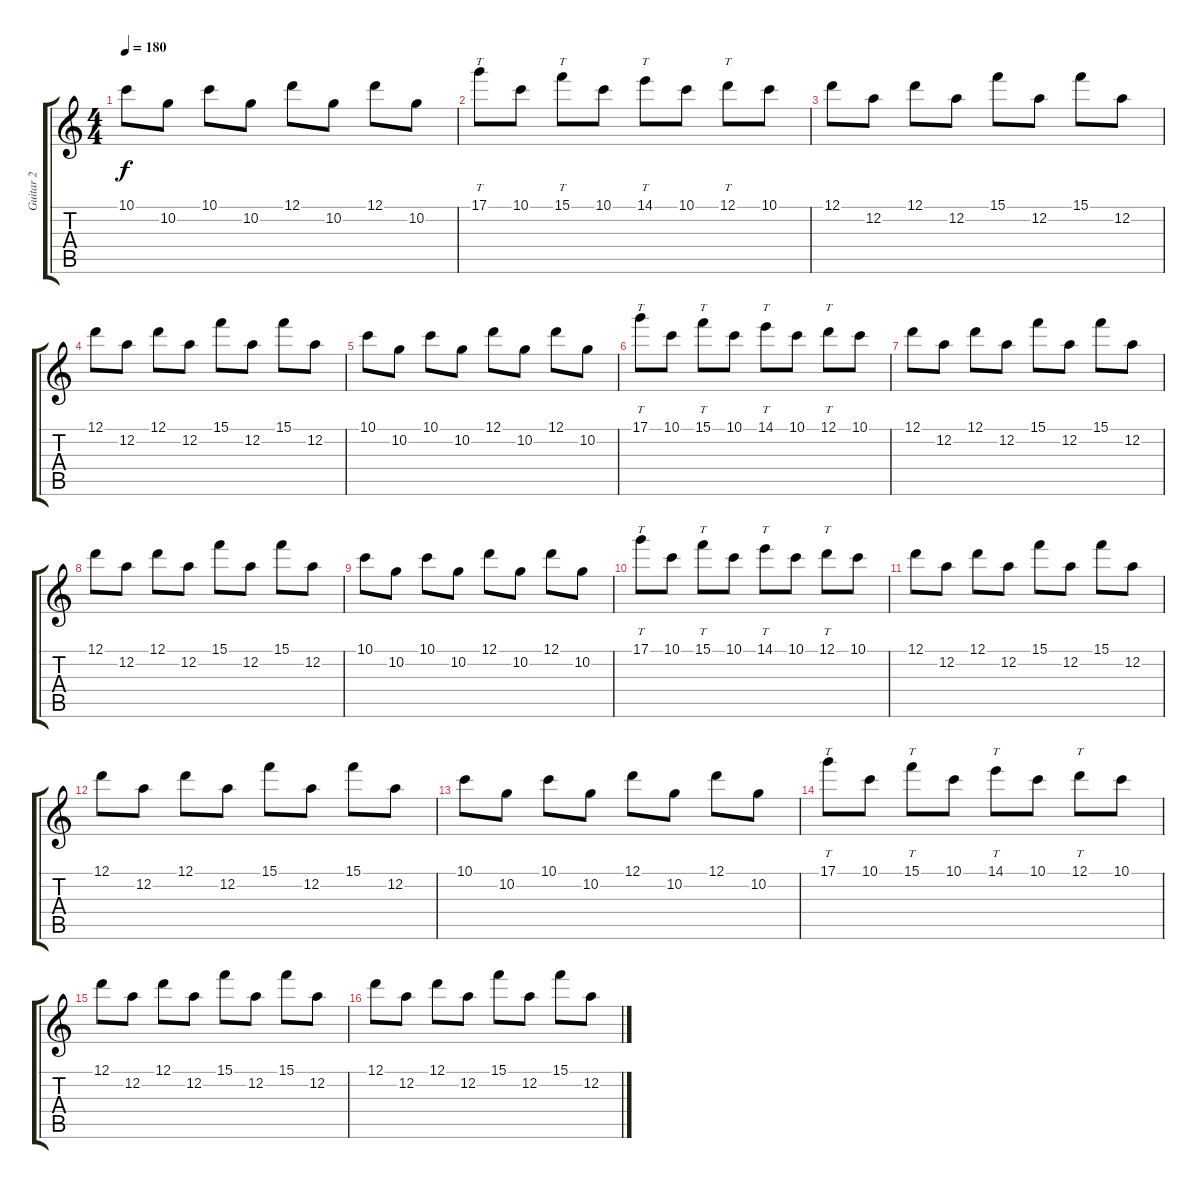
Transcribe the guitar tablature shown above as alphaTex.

\track ("Guitar 2" "Guitar 2") {instrument distortionguitar}
\staff {score tabs}
\tuning (D4 A3 F3 C3 G2 C2) {hide}
\ts (4 4)
\tempo 180
\clef g2
\ks c
10.1.8{dy f} 10.2.8 10.1.8 10.2.8 12.1.8 10.2.8 12.1.8 10.2.8 |
17.1.8{tt} 10.1.8 15.1.8{tt} 10.1.8 14.1.8{tt} 10.1.8 12.1.8{tt} 10.1.8 |
12.1.8 12.2.8 12.1.8 12.2.8 15.1.8 12.2.8 15.1.8 12.2.8 |
12.1.8 12.2.8 12.1.8 12.2.8 15.1.8 12.2.8 15.1.8 12.2.8 |
10.1.8 10.2.8 10.1.8 10.2.8 12.1.8 10.2.8 12.1.8 10.2.8 |
17.1.8{tt} 10.1.8 15.1.8{tt} 10.1.8 14.1.8{tt} 10.1.8 12.1.8{tt} 10.1.8 |
12.1.8 12.2.8 12.1.8 12.2.8 15.1.8 12.2.8 15.1.8 12.2.8 |
12.1.8 12.2.8 12.1.8 12.2.8 15.1.8 12.2.8 15.1.8 12.2.8 |
10.1.8 10.2.8 10.1.8 10.2.8 12.1.8 10.2.8 12.1.8 10.2.8 |
17.1.8{tt} 10.1.8 15.1.8{tt} 10.1.8 14.1.8{tt} 10.1.8 12.1.8{tt} 10.1.8 |
12.1.8 12.2.8 12.1.8 12.2.8 15.1.8 12.2.8 15.1.8 12.2.8 |
12.1.8 12.2.8 12.1.8 12.2.8 15.1.8 12.2.8 15.1.8 12.2.8 |
10.1.8 10.2.8 10.1.8 10.2.8 12.1.8 10.2.8 12.1.8 10.2.8 |
17.1.8{tt} 10.1.8 15.1.8{tt} 10.1.8 14.1.8{tt} 10.1.8 12.1.8{tt} 10.1.8 |
12.1.8 12.2.8 12.1.8 12.2.8 15.1.8 12.2.8 15.1.8 12.2.8 |
12.1.8 12.2.8 12.1.8 12.2.8 15.1.8 12.2.8 15.1.8 12.2.8
